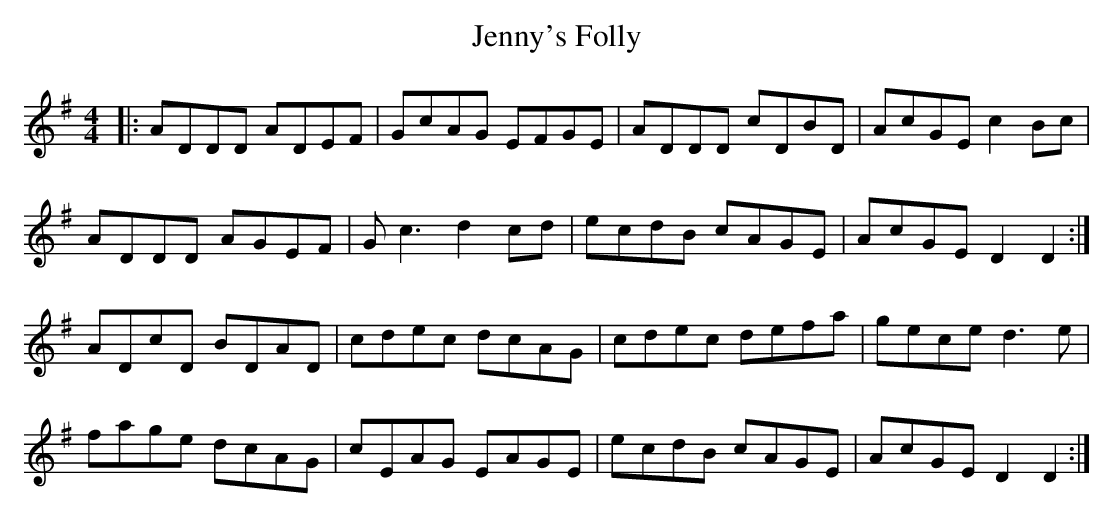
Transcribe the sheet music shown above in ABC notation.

X:1
T: Jenny's Folly
M: 4/4
L: 1/8
K: Dmix
|:ADDD ADEF|GcAG EFGE|ADDD cDBD|AcGE c2Bc|
ADDD AGEF|Gc3 d2cd|ecdB cAGE|AcGE D2D2:|
ADcD BDAD|cdec dcAG|cdec defa|gece d3e|
fage dcAG|cEAG EAGE|ecdB cAGE|AcGE D2D2:|
